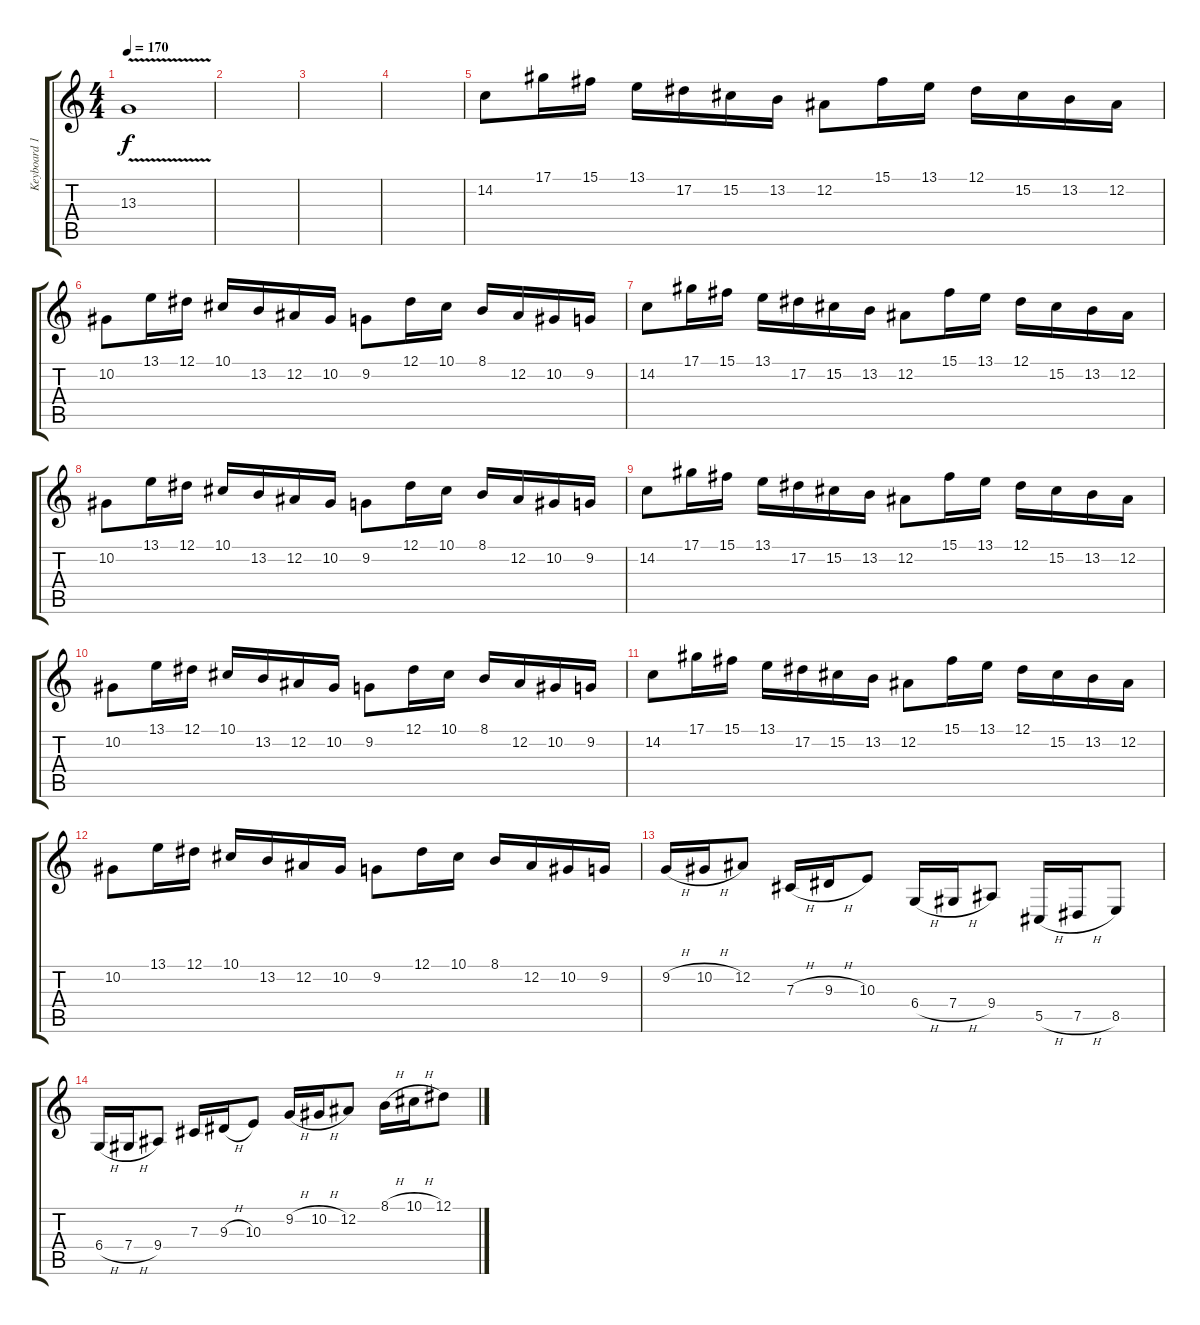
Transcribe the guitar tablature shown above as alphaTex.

\track ("Keyboard 1" "Keyboard 1") {instrument harpsichord}
\staff {score tabs}
\tuning (Eb4 Bb3 Gb3 Db3 Ab2 Eb2) {hide}
\ts (4 4)
\tempo 170
\clef g2
\ks c
13.3{v}.1{dy f} |
|
|
|
14.2.8 17.1.16 15.1.16 13.1.16 17.2.16 15.2.16 13.2.16 12.2.8 15.1.16 13.1.16 12.1.16 15.2.16 13.2.16 12.2.16 |
10.2.8 13.1.16 12.1.16 10.1.16 13.2.16 12.2.16 10.2.16 9.2.8 12.1.16 10.1.16 8.1.16 12.2.16 10.2.16 9.2.16 |
14.2.8 17.1.16 15.1.16 13.1.16 17.2.16 15.2.16 13.2.16 12.2.8 15.1.16 13.1.16 12.1.16 15.2.16 13.2.16 12.2.16 |
10.2.8 13.1.16 12.1.16 10.1.16 13.2.16 12.2.16 10.2.16 9.2.8 12.1.16 10.1.16 8.1.16 12.2.16 10.2.16 9.2.16 |
14.2.8 17.1.16 15.1.16 13.1.16 17.2.16 15.2.16 13.2.16 12.2.8 15.1.16 13.1.16 12.1.16 15.2.16 13.2.16 12.2.16 |
10.2.8 13.1.16 12.1.16 10.1.16 13.2.16 12.2.16 10.2.16 9.2.8 12.1.16 10.1.16 8.1.16 12.2.16 10.2.16 9.2.16 |
14.2.8 17.1.16 15.1.16 13.1.16 17.2.16 15.2.16 13.2.16 12.2.8 15.1.16 13.1.16 12.1.16 15.2.16 13.2.16 12.2.16 |
10.2.8 13.1.16 12.1.16 10.1.16 13.2.16 12.2.16 10.2.16 9.2.8 12.1.16 10.1.16 8.1.16 12.2.16 10.2.16 9.2.16 |
9.2{h}.16 10.2{h}.16 12.2.8 7.3{h}.16 9.3{h}.16 10.3.8 6.4{h}.16 7.4{h}.16 9.4.8 5.5{h}.16 7.5{h}.16 8.5.8 |
6.4{h}.16 7.4{h}.16 9.4.8 7.3.16 9.3{h}.16 10.3.8 9.2{h}.16 10.2{h}.16 12.2.8 8.1{h}.16 10.1{h}.16 12.1.8
